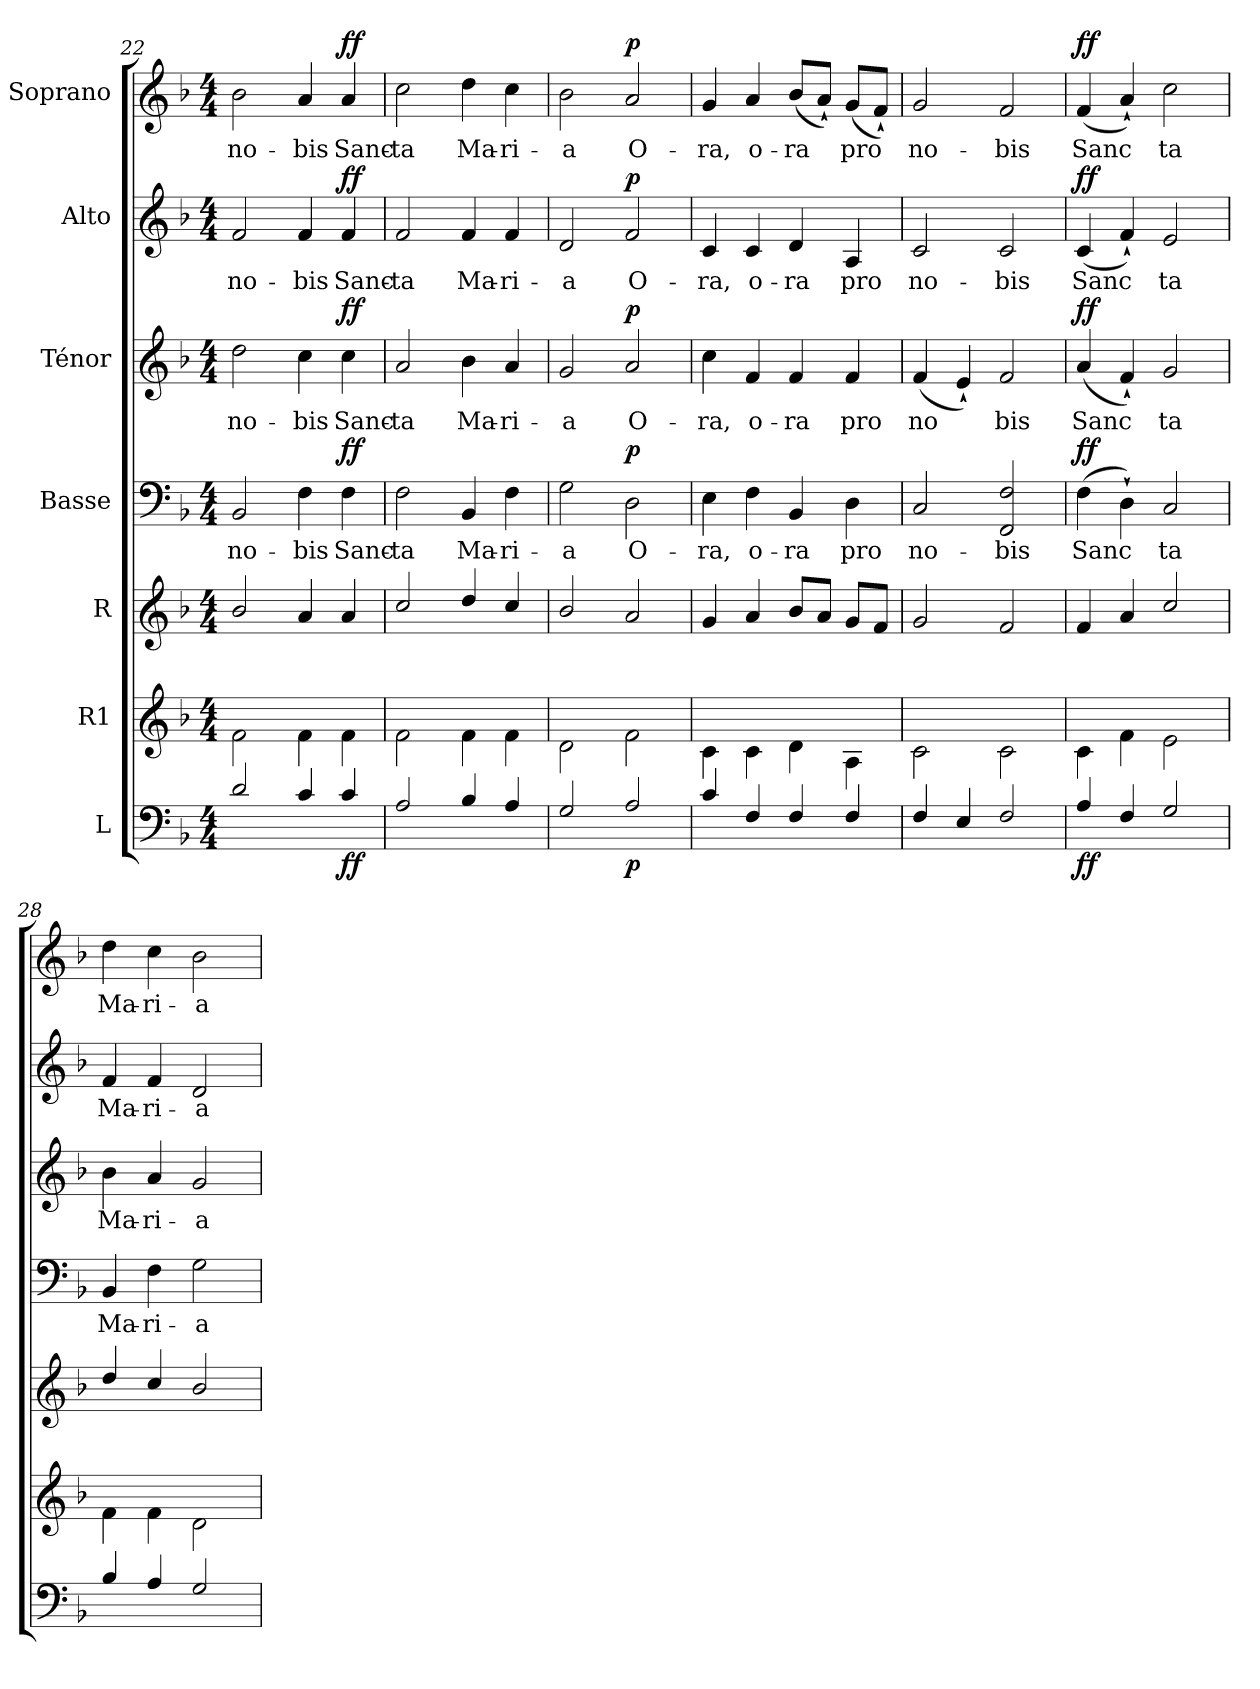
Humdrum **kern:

**kern	**dynam	**kern	**kern	**kern	**text	**dynam	**kern	**text	**dynam	**kern	**text	**dynam	**kern	**text	**dynam
*part7	*part7	*part6	*part5	*part4	*part4	*part4	*part3	*part3	*part3	*part2	*part2	*part2	*part1	*part1	*part1
*staff7	*staff7	*staff6	*staff5	*staff4	*staff4	*staff4	*staff3	*staff3	*staff3	*staff2	*staff2	*staff2	*staff1	*staff1	*staff1
*I"L	*	*I"R1	*I"R	*I"Basse	*	*	*I"Ténor	*	*	*I"Alto	*	*	*I"Soprano	*	*
*clefF4	*	*clefG2	*clefG2	*clefF4	*	*	*clefG2	*	*	*clefG2	*	*	*clefG2	*	*
*k[b-]	*	*k[b-]	*k[b-]	*k[b-]	*	*	*k[b-]	*	*	*k[b-]	*	*	*k[b-]	*	*
*F:	*	*F:	*F:	*F:	*	*	*F:	*	*	*F:	*	*	*F:	*	*
*M4/4	*	*M4/4	*M4/4	*M4/4	*	*	*M4/4	*	*	*M4/4	*	*	*M4/4	*	*
=22	=22	=22	=22	=22	=22	=22	=22	=22	=22	=22	=22	=22	=22	=22	=22
!	!	!	!	!	!LO:LY:b	!	!	!LO:LY:b	!	!	!LO:LY:b	!	!	!LO:LY:b	!
2d/	.	2f\	2b-/	2BB-/	no-	.	2dd\	no-	.	2f/	no-	.	2b-\	no-	.
!	!	!	!	!	!LO:LY:b	!	!	!LO:LY:b	!	!	!LO:LY:b	!	!	!LO:LY:b	!
4c/	.	4f\	4a/	4F\	-bis	.	4cc\	-bis	.	4f/	-bis	.	4a/	-bis	.
!	!LO:DY:b	!	!	!	!LO:LY:b	!LO:DY:b	!	!LO:LY:b	!LO:DY:b	!	!LO:LY:b	!LO:DY:b	!	!LO:LY:b	!LO:DY:b
4c/	ff	4f\	4a/	4F\	Sanc-	ff	4cc\	Sanc-	ff	4f/	Sanc-	ff	4a/	Sanc-	ff
=23	=23	=23	=23	=23	=23	=23	=23	=23	=23	=23	=23	=23	=23	=23	=23
!	!	!	!	!	!LO:LY:b	!	!	!LO:LY:b	!	!	!LO:LY:b	!	!	!LO:LY:b	!
2A/	.	2f\	2cc/	2F\	-ta	.	2a/	-ta	.	2f/	-ta	.	2cc\	-ta	.
!	!	!	!	!	!LO:LY:b	!	!	!LO:LY:b	!	!	!LO:LY:b	!	!	!LO:LY:b	!
4B-/	.	4f\	4dd/	4BB-/	Ma-	.	4b-\	Ma-	.	4f/	Ma-	.	4dd\	Ma-	.
!	!	!	!	!	!LO:LY:b	!	!	!LO:LY:b	!	!	!LO:LY:b	!	!	!LO:LY:b	!
4A/	.	4f\	4cc/	4F\	-ri-	.	4a/	-ri-	.	4f/	-ri-	.	4cc\	-ri-	.
!!LO:LB:g=z
=24	=24	=24	=24	=24	=24	=24	=24	=24	=24	=24	=24	=24	=24	=24	=24
!	!	!	!	!	!LO:LY:b	!	!	!LO:LY:b	!	!	!LO:LY:b	!	!	!LO:LY:b	!
2G/	.	2d\	2b-/	2G\	-a	.	2g/	-a	.	2d/	-a	.	2b-\	-a	.
!	!LO:DY:b	!	!	!	!LO:LY:b	!LO:DY:b	!	!LO:LY:b	!LO:DY:b	!	!LO:LY:b	!LO:DY:b	!	!LO:LY:b	!LO:DY:b
2A/	p	2f\	2a/	2D\	O-	p	2a/	O-	p	2f/	O-	p	2a/	O-	p
=25	=25	=25	=25	=25	=25	=25	=25	=25	=25	=25	=25	=25	=25	=25	=25
!	!	!	!	!	!LO:LY:b	!	!	!LO:LY:b	!	!	!LO:LY:b	!	!	!LO:LY:b	!
4c/	.	4c\	4g/	4E\	-ra,	.	4cc\	-ra,	.	4c/	-ra,	.	4g/	-ra,	.
!	!	!	!	!	!LO:LY:b	!	!	!LO:LY:b	!	!	!LO:LY:b	!	!	!LO:LY:b	!
4F/	.	4c\	4a/	4F\	o-	.	4f/	o-	.	4c/	o-	.	4a/	o-	.
!	!	!	!	!	!LO:LY:b	!	!	!LO:LY:b	!	!	!LO:LY:b	!	!	!LO:LY:b	!
4F/	.	4d\	8b-/L	4BB-/	-ra	.	4f/	-ra	.	4d/	-ra	.	(>8b-/L	-ra	.
!	!	!	!	!	!	!	!	!	!	!	!	!	!	!LO:LY:b	!
.	.	.	8a/J	.	.	.	.	.	.	.	.	.	8a`</J)	.	.
!	!	!	!	!	!LO:LY:b	!	!	!LO:LY:b	!	!	!LO:LY:b	!	!	!LO:LY:b	!
4F/	.	4A\	8g/L	4D\	pro	.	4f/	pro	.	4A/	pro	.	(>8g/L	pro	.
!	!	!	!	!	!	!	!	!	!	!	!	!	!	!LO:LY:b	!
.	.	.	8f/J	.	.	.	.	.	.	.	.	.	8f`</J)	.	.
=26	=26	=26	=26	=26	=26	=26	=26	=26	=26	=26	=26	=26	=26	=26	=26
!	!	!	!	!	!LO:LY:b	!	!	!LO:LY:b	!	!	!LO:LY:b	!	!	!LO:LY:b	!
4F/	.	2c\	2g/	2C/	no-	.	(>4f/	no-	.	2c/	no-	.	2g/	no-	.
!	!	!	!	!	!	!	!	!LO:LY:b	!	!	!	!	!	!	!
4E/	.	.	.	.	.	.	4e`</)	-	.	.	.	.	.	.	.
!	!	!	!	!	!LO:LY:b	!	!	!LO:LY:b	!	!	!LO:LY:b	!	!	!LO:LY:b	!
2F/	.	2c\	2f/	2F/ 2FF/	-bis	.	2f/	bis	.	2c/	-bis	.	2f/	-bis	.
=27	=27	=27	=27	=27	=27	=27	=27	=27	=27	=27	=27	=27	=27	=27	=27
!	!LO:DY:b	!	!	!	!LO:LY:b	!LO:DY:b	!	!LO:LY:b	!LO:DY:b	!	!LO:LY:b	!LO:DY:b	!	!LO:LY:b	!LO:DY:b
4A/	ff	4c\	4f/	(>4F\	Sanc-	ff	(>4a/	Sanc-	ff	(>4c/	Sanc-	ff	(>4f/	Sanc-	ff
!	!	!	!	!	!LO:LY:b	!	!	!LO:LY:b	!	!	!LO:LY:b	!	!	!LO:LY:b	!
4F/	.	4f\	4a/	4D`>\)	-	.	4f`</)	-	.	4f`</)	-	.	4a`</)	-	.
!	!	!	!	!	!LO:LY:b	!	!	!LO:LY:b	!	!	!LO:LY:b	!	!	!LO:LY:b	!
2G/	.	2e\	2cc/	2C/	ta	.	2g/	ta	.	2e/	ta	.	2cc\	ta	.
=28	=28	=28	=28	=28	=28	=28	=28	=28	=28	=28	=28	=28	=28	=28	=28
!	!	!	!	!	!LO:LY:b	!	!	!LO:LY:b	!	!	!LO:LY:b	!	!	!LO:LY:b	!
4B-/	.	4f\	4dd/	4BB-/	Ma-	.	4b-\	Ma-	.	4f/	Ma-	.	4dd\	Ma-	.
!	!	!	!	!	!LO:LY:b	!	!	!LO:LY:b	!	!	!LO:LY:b	!	!	!LO:LY:b	!
4A/	.	4f\	4cc/	4F\	-ri-	.	4a/	-ri-	.	4f/	-ri-	.	4cc\	-ri-	.
!	!	!	!	!	!LO:LY:b	!	!	!LO:LY:b	!	!	!LO:LY:b	!	!	!LO:LY:b	!
2G/	.	2d\	2b-/	2G\	-a	.	2g/	-a	.	2d/	-a	.	2b-\	-a	.
=	=	=	=	=	=	=	=	=	=	=	=	=	=	=	=
*-	*-	*-	*-	*-	*-	*-	*-	*-	*-	*-	*-	*-	*-	*-	*-
